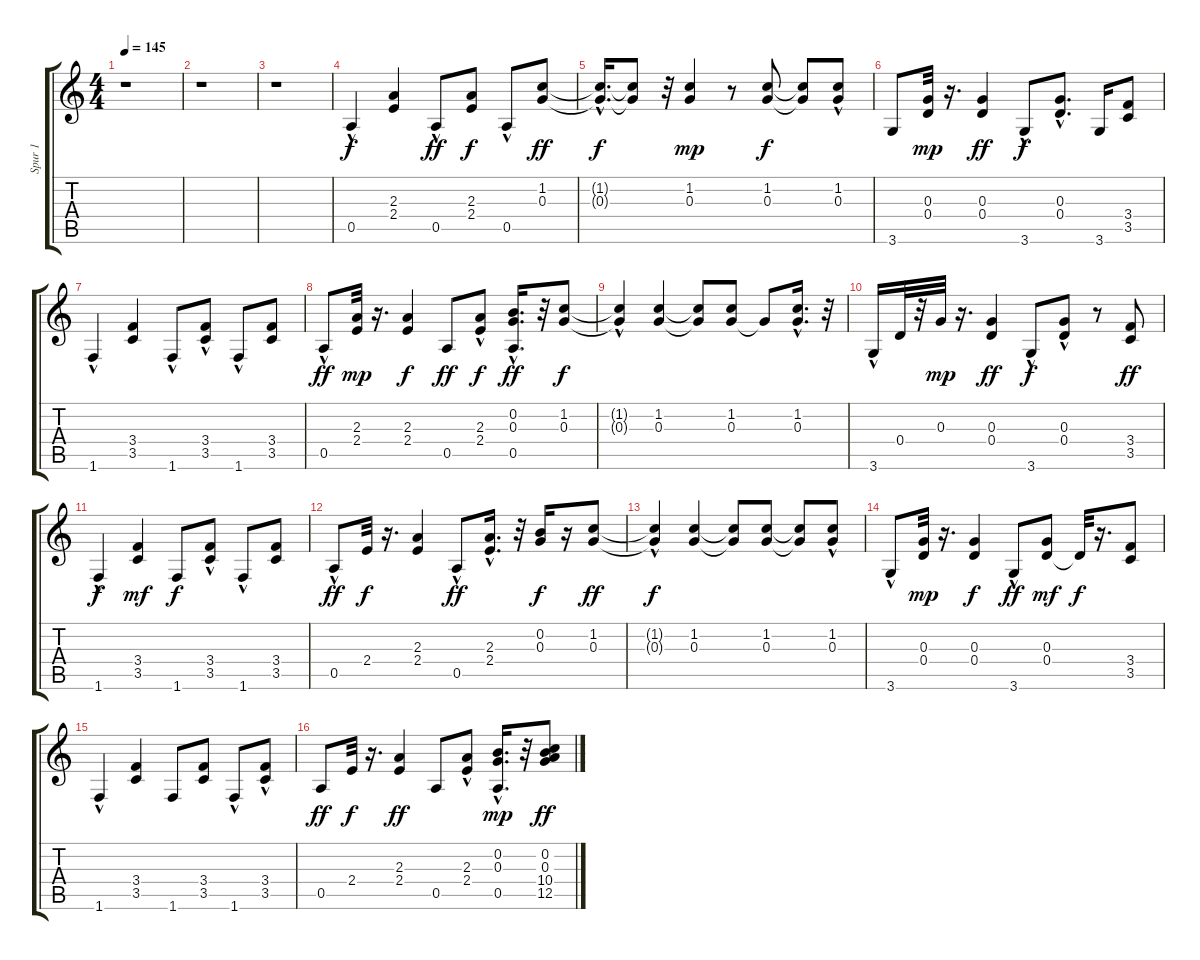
\track ("Spur 1" "Spur 1") {instrument distortionguitar}
\staff {score tabs}
\tuning (E4 B3 G3 D3 A2 E2) {hide}
\ts (4 4)
\tempo 145
\clef g2
\ks c
r.1{dy f} |
r.1 |
r.1 |
0.5{hac}.4 (2.3 2.4).4 0.5{hac}.8{dy ff} (2.3 2.4).8{dy f} 0.5{hac}.8 (1.2 0.3).8{dy ff} |
(1.2{hac t} 0.3{hac t}).16{d dy f} (1.2{t} 0.3{t}).8 r.32 (1.2 0.3).4{dy mp} r.8 (1.2 0.3).8{dy f} (1.2{t} 0.3{t}).8 (1.2{hac} 0.3).8 |
3.6.8 (0.3 0.4).32{dy mp} r.16{d} (0.3 0.4).4{dy ff} 3.6{hac}.8{dy f} (0.3 0.4{hac}).8{d} 3.6.16 (3.4 3.5).8 |
1.6{hac}.4 (3.4 3.5).4 1.6{hac}.8 (3.4{hac} 3.5{hac}).8 1.6{hac}.8 (3.4 3.5).8 |
0.5{hac}.8{dy ff} (2.3 2.4).32{dy mp} r.16{d} (2.3 2.4).4{dy f} 0.5.8{dy ff} (2.3{hac} 2.4).8{dy f} (0.2 0.3 0.5{hac}).16{d dy ff} r.32 (1.2 0.3).8{dy f} |
(1.2{hac t} 0.3{hac t}).4 (1.2 0.3).4 (1.2{t} 0.3{t}).8 (1.2 0.3).8 0.3{t}.8 (1.2{hac} 0.3{hac}).16{d} r.32 |
3.6{hac}.16 0.4.32 r.32 0.3.32{dy mp} r.16{d} (0.3 0.4).4{dy ff} 3.6{hac}.8{dy f} (0.3{hac} 0.4).8 r.8 (3.4 3.5).8{dy ff} |
1.6{hac}.4{dy f} (3.4 3.5).4{dy mf} 1.6.8{dy f} (3.4{hac} 3.5).8 1.6{hac}.8 (3.4 3.5).8 |
0.5{hac}.8{dy ff} 2.4.32{dy f} r.16{d} (2.3 2.4).4 0.5{hac}.8{dy ff} (2.3 2.4{hac}).16{d} r.32 (0.2 0.3).16{dy f} r.16 (1.2 0.3).8{dy ff} |
(1.2{hac t} 0.3{hac t}).4{dy f} (1.2 0.3).4 (1.2{t} 0.3{t}).8 (1.2 0.3).8 (1.2{t} 0.3{t}).8 (1.2{hac} 0.3).8 |
3.6{hac}.8 (0.3 0.4).32{dy mp} r.16{d} (0.3 0.4).4{dy f} 3.6{hac}.8{dy ff} (0.3 0.4).8{dy mf} 0.4{t}.32{dy f} r.16{d} (3.4 3.5).8 |
1.6{hac}.4 (3.4 3.5).4 1.6.8 (3.4 3.5).8 1.6{hac}.8 (3.4{hac} 3.5).8 |
0.5.8{dy ff} 2.4.32{dy f} r.16{d} (2.3 2.4).4{dy ff} 0.5.8 (2.3{hac} 2.4{hac}).8 (0.2 0.3 0.5{hac}).16{d dy mp} r.32 (0.2 0.3 10.4 12.5).8{dy ff}
